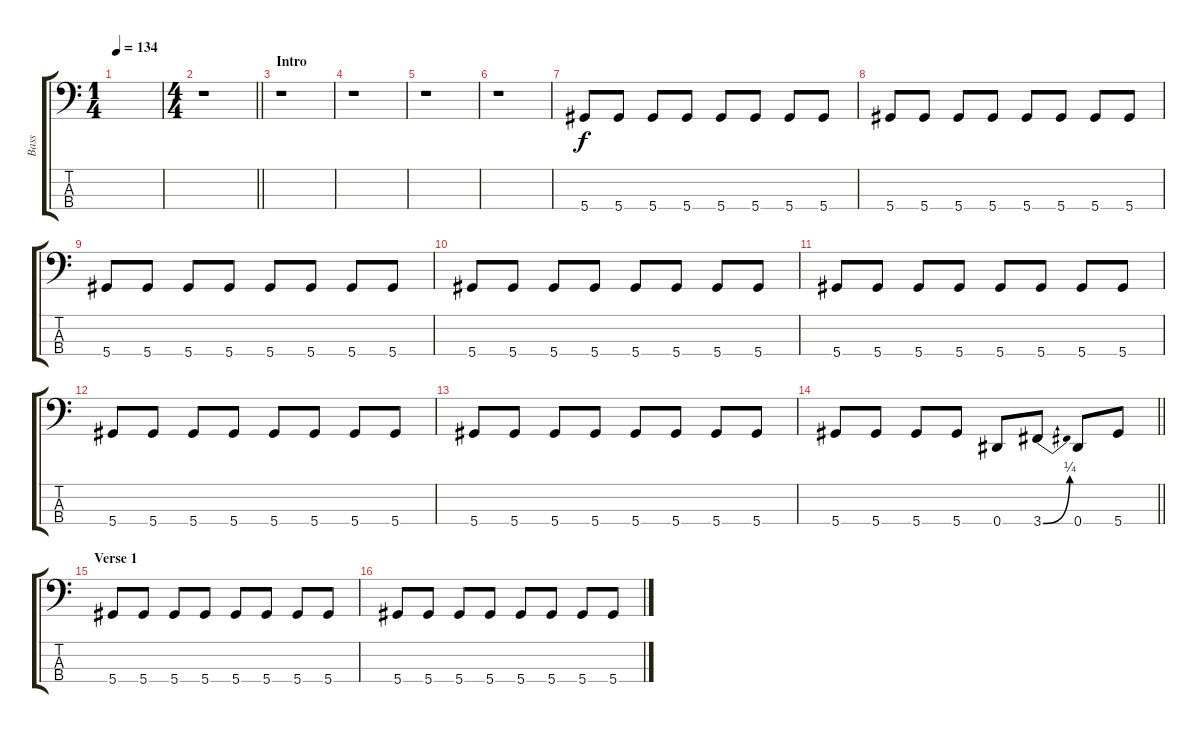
\track ("Bass" "Bass") {instrument electricbasspick}
\staff {score tabs}
\tuning (Gb2 Db2 Ab1 Eb1) {hide}
\ts (1 4)
\tempo 134
\clef f4
\ks c
|
\ts (4 4)
\barLineRight lightlight
r.1 |
\section ("" "Intro")
r.1 |
r.1 |
r.1 |
r.1 |
5.4.8 5.4.8 5.4.8 5.4.8 5.4.8 5.4.8 5.4.8 5.4.8 |
5.4.8 5.4.8 5.4.8 5.4.8 5.4.8 5.4.8 5.4.8 5.4.8 |
5.4.8 5.4.8 5.4.8 5.4.8 5.4.8 5.4.8 5.4.8 5.4.8 |
5.4.8 5.4.8 5.4.8 5.4.8 5.4.8 5.4.8 5.4.8 5.4.8 |
5.4.8 5.4.8 5.4.8 5.4.8 5.4.8 5.4.8 5.4.8 5.4.8 |
5.4.8 5.4.8 5.4.8 5.4.8 5.4.8 5.4.8 5.4.8 5.4.8 |
5.4.8 5.4.8 5.4.8 5.4.8 5.4.8 5.4.8 5.4.8 5.4.8 |
\barLineRight lightlight
5.4.8 5.4.8 5.4.8 5.4.8 0.4.8 3.4{be (bend 0 0 60 1)}.8 0.4.8 5.4.8 |
\section ("" "Verse 1")
5.4.8 5.4.8 5.4.8 5.4.8 5.4.8 5.4.8 5.4.8 5.4.8 |
5.4.8 5.4.8 5.4.8 5.4.8 5.4.8 5.4.8 5.4.8 5.4.8
